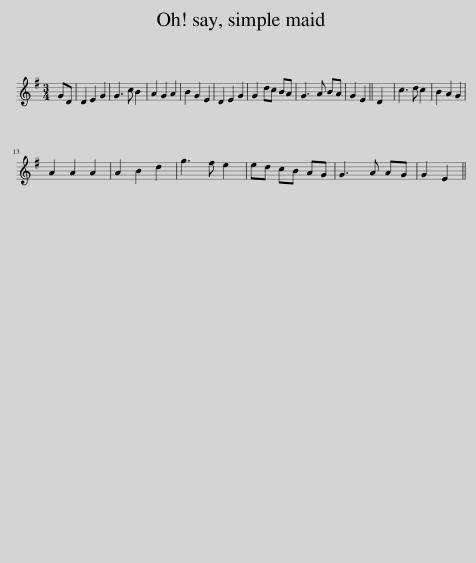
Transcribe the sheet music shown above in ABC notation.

X:1
L:1/8
M:3/4
I:linebreak $
K:G
V:1 treble
V:1
 GD | D2 E2 G2 | G3 c B2 | A2 G2 A2 | B2 G2 E2 | %5
 D2 E2 G2 | G2 dc BA | G3 A BA | G2 E2 || D2 | %10
 c3 d c2 | B2 A2 G2 |$ A2 A2 A2 | A2 B2 d2 | g3 f e2 | %15
 ed cB AG | G3 A AG | G2 E2 || %18
